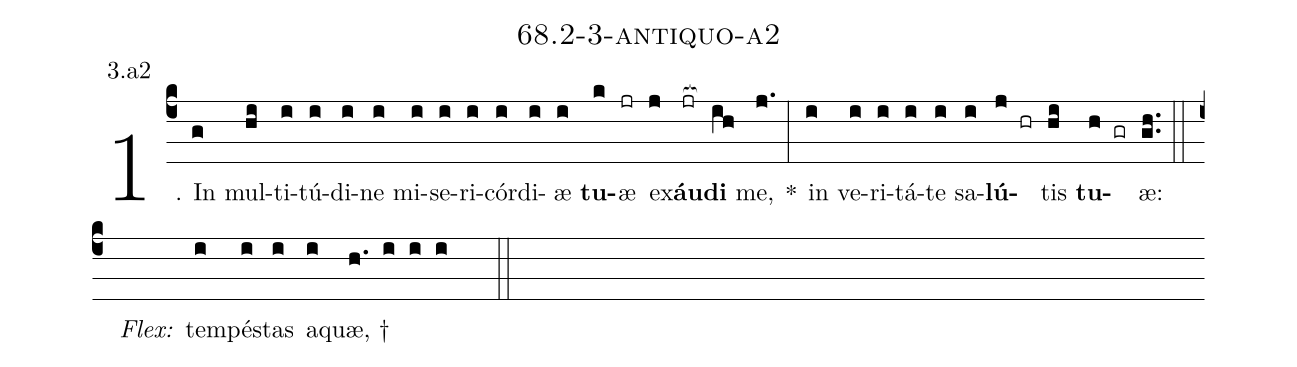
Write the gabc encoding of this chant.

name: 68.2-3-antiquo-a2;
annotation: 3.a2;
%%
(c4)1. In(g) mul(hi)ti(i)tú(i)di(i)ne(i) mi(i)se(i)ri(i)cór(i)di(i)æ(i) <b>tu</b>(k)æ(jr) ex(j)<b>áu</b>(jr[ocb:1{])<b>di</b>(ih[ocb:0}]) me,(j.) *(:) in(i) ve(i)ri(i)tá(i)te(i) sa(i)<b>lú</b>(j hr)tis(hi) <b>tu</b>(h gr)æ:(gh..) (::)
<i>Flex:</i>()  tem(i)pés(i)tas(i) a(i)quæ, †(h. i i i  ::)

%E(i) u(i) o(j) u(hi) a(h) e.(gh..) (::)
